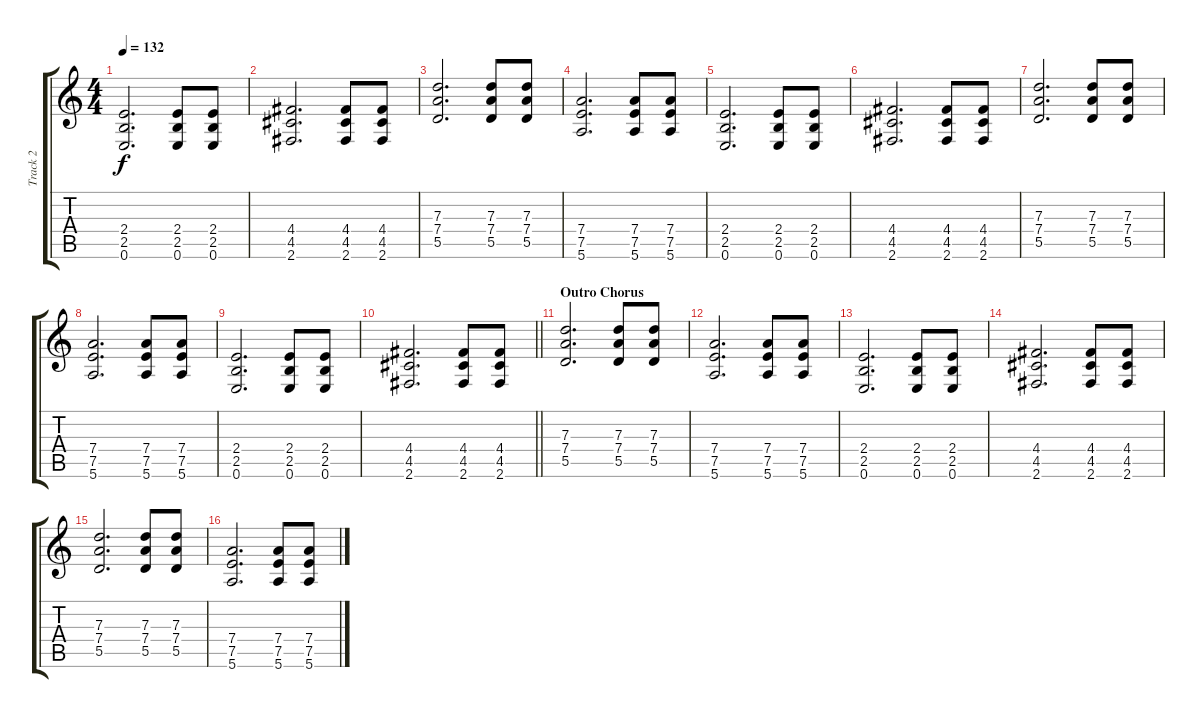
\track ("Track 2" "Track 2") {instrument acousticguitarsteel}
\staff {score tabs}
\tuning (E4 B3 G3 D3 A2 E2) {hide}
\ts (4 4)
\tempo 132
\clef g2
\ks c
(2.4 2.5 0.6).2{d dy f} (2.4 2.5 0.6).8 (2.4 2.5 0.6).8 |
(4.4 4.5 2.6).2{d} (4.4 4.5 2.6).8 (4.4 4.5 2.6).8 |
(7.3 7.4 5.5).2{d} (7.3 7.4 5.5).8 (7.3 7.4 5.5).8 |
(7.4 7.5 5.6).2{d} (7.4 7.5 5.6).8 (7.4 7.5 5.6).8 |
(2.4 2.5 0.6).2{d} (2.4 2.5 0.6).8 (2.4 2.5 0.6).8 |
(4.4 4.5 2.6).2{d} (4.4 4.5 2.6).8 (4.4 4.5 2.6).8 |
(7.3 7.4 5.5).2{d} (7.3 7.4 5.5).8 (7.3 7.4 5.5).8 |
(7.4 7.5 5.6).2{d} (7.4 7.5 5.6).8 (7.4 7.5 5.6).8 |
(2.4 2.5 0.6).2{d} (2.4 2.5 0.6).8 (2.4 2.5 0.6).8 |
\barLineRight lightlight
(4.4 4.5 2.6).2{d} (4.4 4.5 2.6).8 (4.4 4.5 2.6).8 |
\section ("" "Outro Chorus")
(7.3 7.4 5.5).2{d} (7.3 7.4 5.5).8 (7.3 7.4 5.5).8 |
(7.4 7.5 5.6).2{d} (7.4 7.5 5.6).8 (7.4 7.5 5.6).8 |
(2.4 2.5 0.6).2{d} (2.4 2.5 0.6).8 (2.4 2.5 0.6).8 |
(4.4 4.5 2.6).2{d} (4.4 4.5 2.6).8 (4.4 4.5 2.6).8 |
(7.3 7.4 5.5).2{d} (7.3 7.4 5.5).8 (7.3 7.4 5.5).8 |
(7.4 7.5 5.6).2{d} (7.4 7.5 5.6).8 (7.4 7.5 5.6).8
